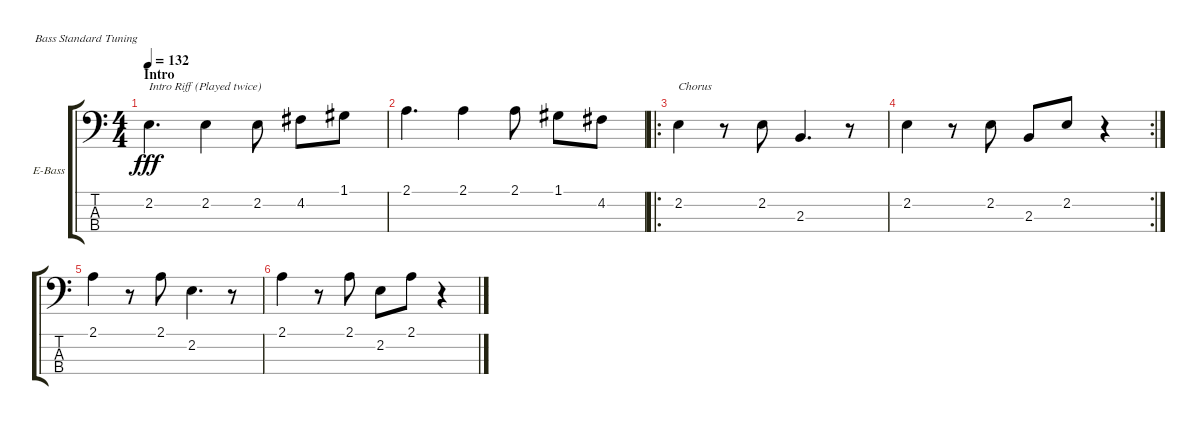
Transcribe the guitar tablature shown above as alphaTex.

\bracketExtendMode groupsimilarinstruments
\firstSystemTrackNameOrientation horizontal
\otherSystemsTrackNameOrientation horizontal
\track ("Bill Wyman" "E-Bass") {instrument electricbasspick}
\staff {score tabs}
\tuning (G2 D2 A1 E1)
\ts (4 4)
\section ("" "Intro")
\tempo 132
\clef f4
\ks c
2.2.4{d txt "Intro Riff (Played twice)" dy fff instrument electricbasspick} 2.2.4{txt " "} 2.2.8{txt " "} 4.2.8{txt " "} 1.1.8{txt " "} |
2.1.4{d} 2.1.4 2.1.8 1.1.8 4.2.8 |
\ro
2.2.4{txt "Chorus"} r.8 2.2.8 2.3.4{d} r.8 |
\rc 2
2.2.4 r.8 2.2.8 2.3.8 2.2.8 r.4 |
2.1.4{txt " "} r.8 2.1.8 2.2.4{d} r.8 |
2.1.4 r.8 2.1.8 2.2.8 2.1.8 r.4
